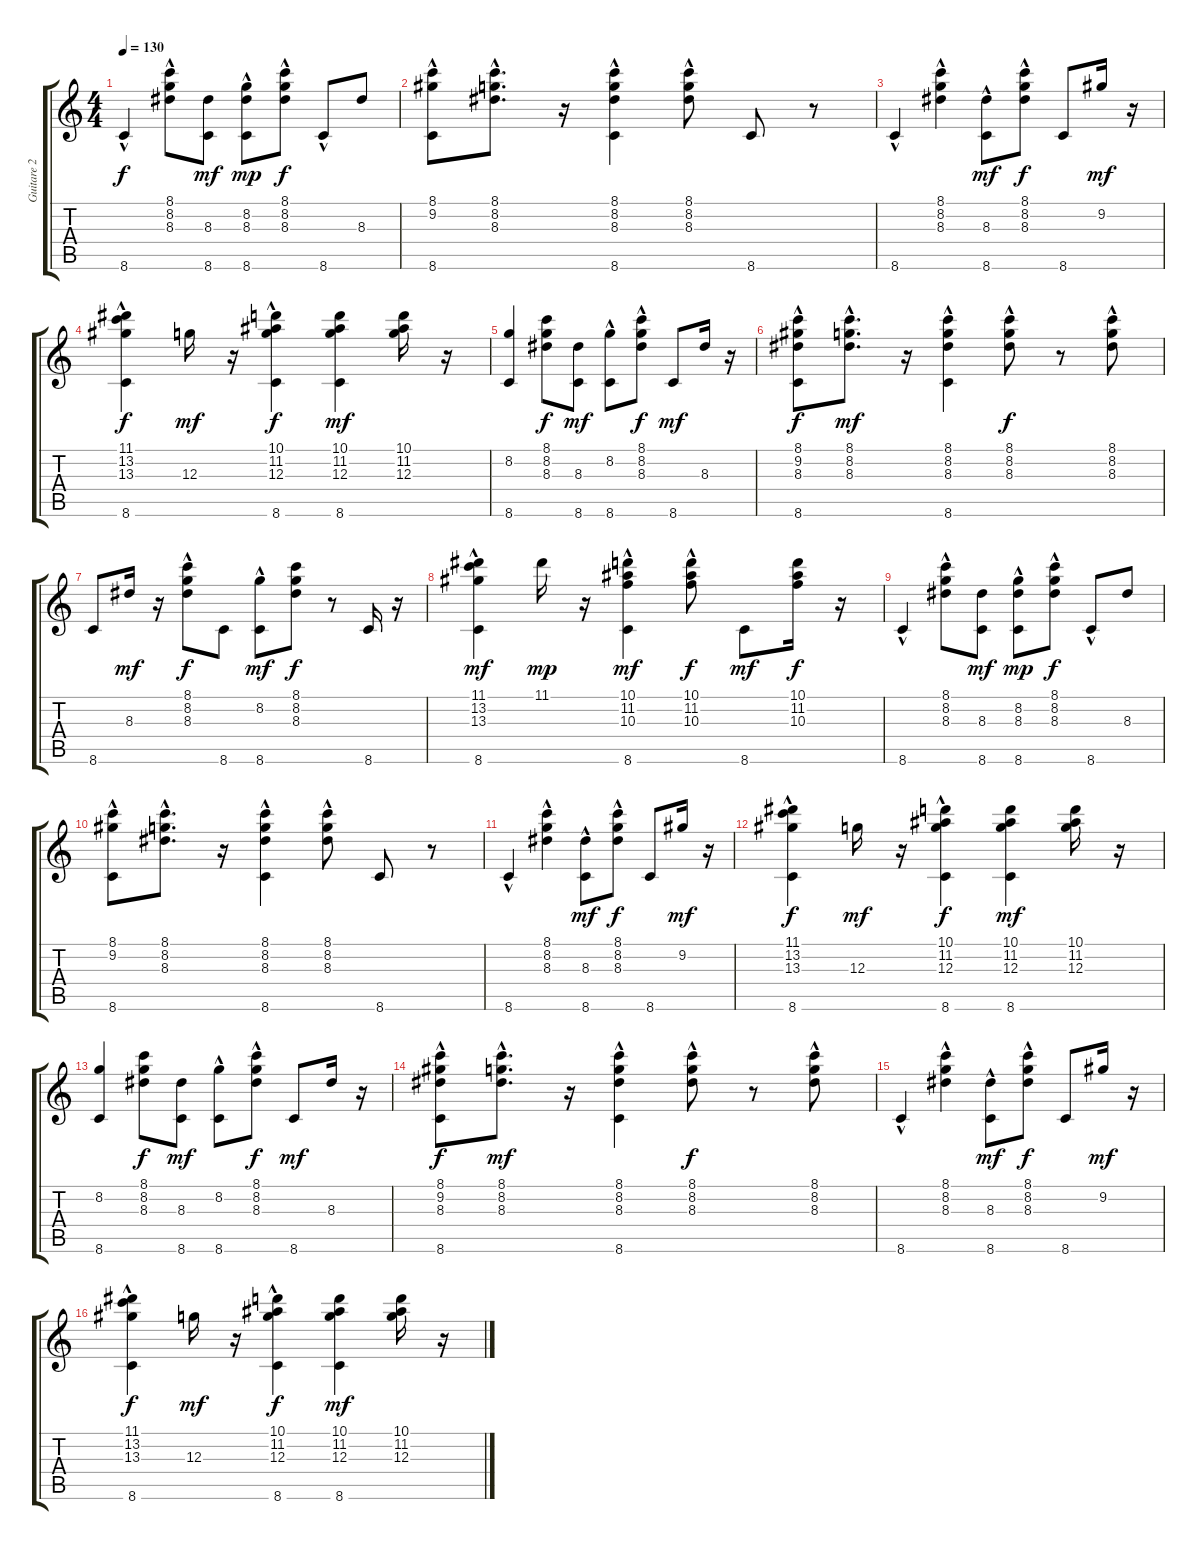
\track ("Guitare 2" "Guitare 2") {instrument electricguitarclean}
\staff {score tabs}
\tuning (E4 B3 G3 D3 A2 E2) {hide}
\ts (4 4)
\tempo 130
\clef g2
\ks c
8.6{hac}.4{dy f} (8.1{hac} 8.2 8.3{hac}).8 (8.3 8.6).8{dy mf} (8.2 8.3 8.6{hac}).8{dy mp} (8.1 8.2{hac} 8.3{hac}).8{dy f} 8.6{hac}.8 8.3.8 |
(8.1{hac} 9.2{hac} 8.6).8 (8.1 8.2{hac} 8.3{hac}).8{d} r.16 (8.1{hac} 8.2{hac} 8.3{hac} 8.6).4 (8.1 8.2{hac} 8.3{hac}).8 8.6.8 r.8 |
8.6{hac}.4 (8.1 8.2{hac} 8.3{hac}).4 (8.3 8.6{hac}).8{dy mf} (8.1{hac} 8.2 8.3).8{dy f} 8.6.8 9.2.16{dy mf} r.16 |
(11.1{hac} 13.2 13.3{hac} 8.6).4{dy f} 12.3.16{dy mf} r.16 (10.1{hac} 11.2 12.3 8.6).4{dy f} (10.1 11.2 12.3 8.6).4{dy mf} (10.1 11.2 12.3).16 r.16 |
(8.2 8.6).4 (8.1 8.2 8.3).8{dy f} (8.3 8.6).8{dy mf} (8.2 8.6{hac}).8 (8.1{hac} 8.2{hac} 8.3{hac}).8{dy f} 8.6.8{dy mf} 8.3.16 r.16 |
(8.1{hac} 9.2{hac} 8.3{hac} 8.6).8{dy f} (8.1{hac} 8.2 8.3{hac}).8{d dy mf} r.16 (8.1{hac} 8.2{hac} 8.3{hac} 8.6{hac}).4 (8.1 8.2 8.3{hac}).8{dy f} r.8 (8.1 8.2{hac} 8.3{hac}).8 |
8.6.8 8.3.16{dy mf} r.16 (8.1{hac} 8.2 8.3).8{dy f} 8.6.8 (8.2 8.6{hac}).8{dy mf} (8.1 8.2 8.3).8{dy f} r.8 8.6.16 r.16 |
(11.1{hac} 13.2{hac} 13.3 8.6).4{dy mf} 11.1.16{dy mp} r.16 (10.1{hac} 11.2{hac} 10.3{hac} 8.6).4{dy mf} (10.1{hac} 11.2{hac} 10.3{hac}).8{dy f} 8.6.8{dy mf} (10.1 11.2 10.3).16{dy f} r.16 |
8.6{hac}.4 (8.1{hac} 8.2 8.3{hac}).8 (8.3 8.6).8{dy mf} (8.2 8.3 8.6{hac}).8{dy mp} (8.1 8.2{hac} 8.3{hac}).8{dy f} 8.6{hac}.8 8.3.8 |
(8.1{hac} 9.2{hac} 8.6).8 (8.1 8.2{hac} 8.3{hac}).8{d} r.16 (8.1{hac} 8.2{hac} 8.3{hac} 8.6).4 (8.1 8.2{hac} 8.3{hac}).8 8.6.8 r.8 |
8.6{hac}.4 (8.1 8.2{hac} 8.3{hac}).4 (8.3 8.6{hac}).8{dy mf} (8.1{hac} 8.2 8.3).8{dy f} 8.6.8 9.2.16{dy mf} r.16 |
(11.1{hac} 13.2 13.3{hac} 8.6).4{dy f} 12.3.16{dy mf} r.16 (10.1{hac} 11.2 12.3 8.6).4{dy f} (10.1 11.2 12.3 8.6).4{dy mf} (10.1 11.2 12.3).16 r.16 |
(8.2 8.6).4 (8.1 8.2 8.3).8{dy f} (8.3 8.6).8{dy mf} (8.2 8.6{hac}).8 (8.1{hac} 8.2{hac} 8.3{hac}).8{dy f} 8.6.8{dy mf} 8.3.16 r.16 |
(8.1{hac} 9.2{hac} 8.3{hac} 8.6).8{dy f} (8.1{hac} 8.2 8.3{hac}).8{d dy mf} r.16 (8.1{hac} 8.2{hac} 8.3{hac} 8.6{hac}).4 (8.1 8.2 8.3{hac}).8{dy f} r.8 (8.1 8.2{hac} 8.3{hac}).8 |
8.6{hac}.4 (8.1 8.2{hac} 8.3{hac}).4 (8.3 8.6{hac}).8{dy mf} (8.1{hac} 8.2 8.3).8{dy f} 8.6.8 9.2.16{dy mf} r.16 |
(11.1{hac} 13.2 13.3{hac} 8.6).4{dy f} 12.3.16{dy mf} r.16 (10.1{hac} 11.2 12.3 8.6).4{dy f} (10.1 11.2 12.3 8.6).4{dy mf} (10.1 11.2 12.3).16 r.16
